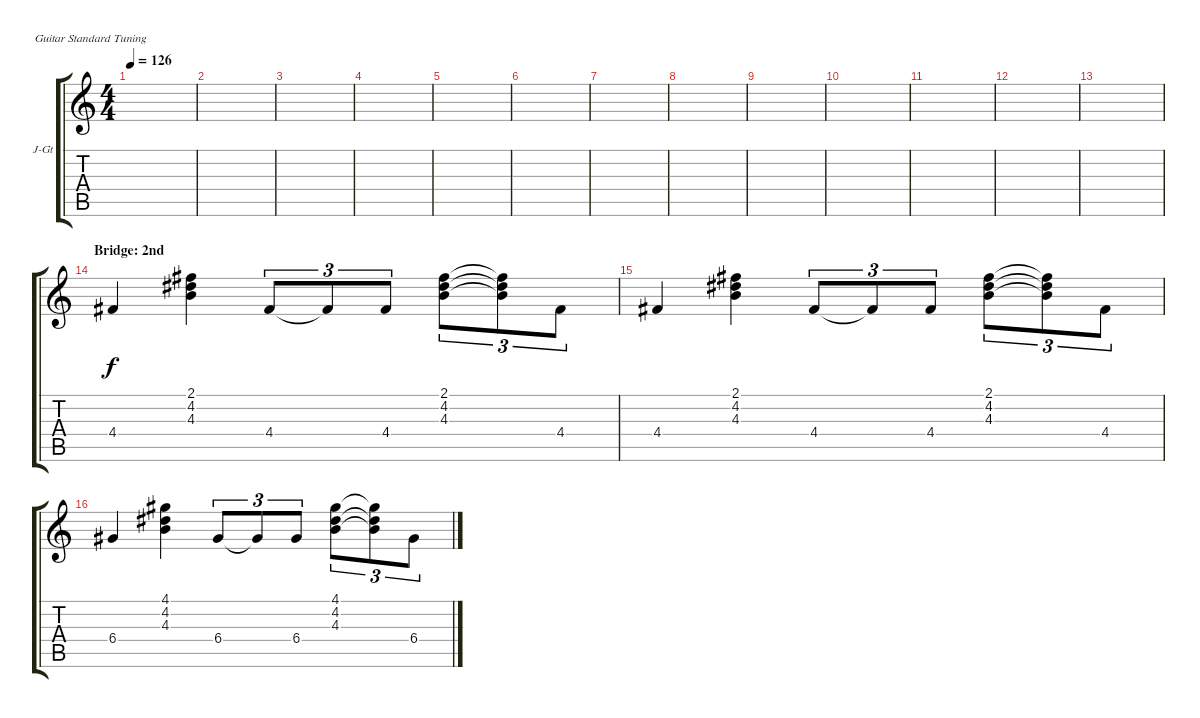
\defaultSystemsLayout 4
\bracketExtendMode groupsimilarinstruments
\firstSystemTrackNameOrientation horizontal
\otherSystemsTrackNameOrientation horizontal
\track ("Jazz Guitar" "J-Gt") {instrument electricguitarclean}
\staff {score tabs}
\tuning (E4 B3 G3 D3 A2 E2)
\ts (4 4)
\tempo 126
\clef g2
\ks c
|
|
|
|
|
|
|
|
|
|
|
|
|
\section ("" "Bridge: 2nd")
4.4.4 (2.1 4.2 4.3).4 4.4.8{tu (3 2)} 4.4{t}.8{tu (3 2)} 4.4.8{tu (3 2)} (2.1 4.2 4.3).8{tu (3 2)} (2.1{t} 4.2{t} 4.3{t}).8{tu (3 2)} 4.4.8{tu (3 2)} |
4.4.4 (2.1 4.2 4.3).4 4.4.8{tu (3 2)} 4.4{t}.8{tu (3 2)} 4.4.8{tu (3 2)} (2.1 4.2 4.3).8{tu (3 2)} (2.1{t} 4.2{t} 4.3{t}).8{tu (3 2)} 4.4.8{tu (3 2)} |
6.4.4 (4.1 4.2 4.3).4 6.4.8{tu (3 2)} 6.4{t}.8{tu (3 2)} 6.4.8{tu (3 2)} (4.1 4.2 4.3).8{tu (3 2)} (4.1{t} 4.2{t} 4.3{t}).8{tu (3 2)} 6.4.8{tu (3 2)}
